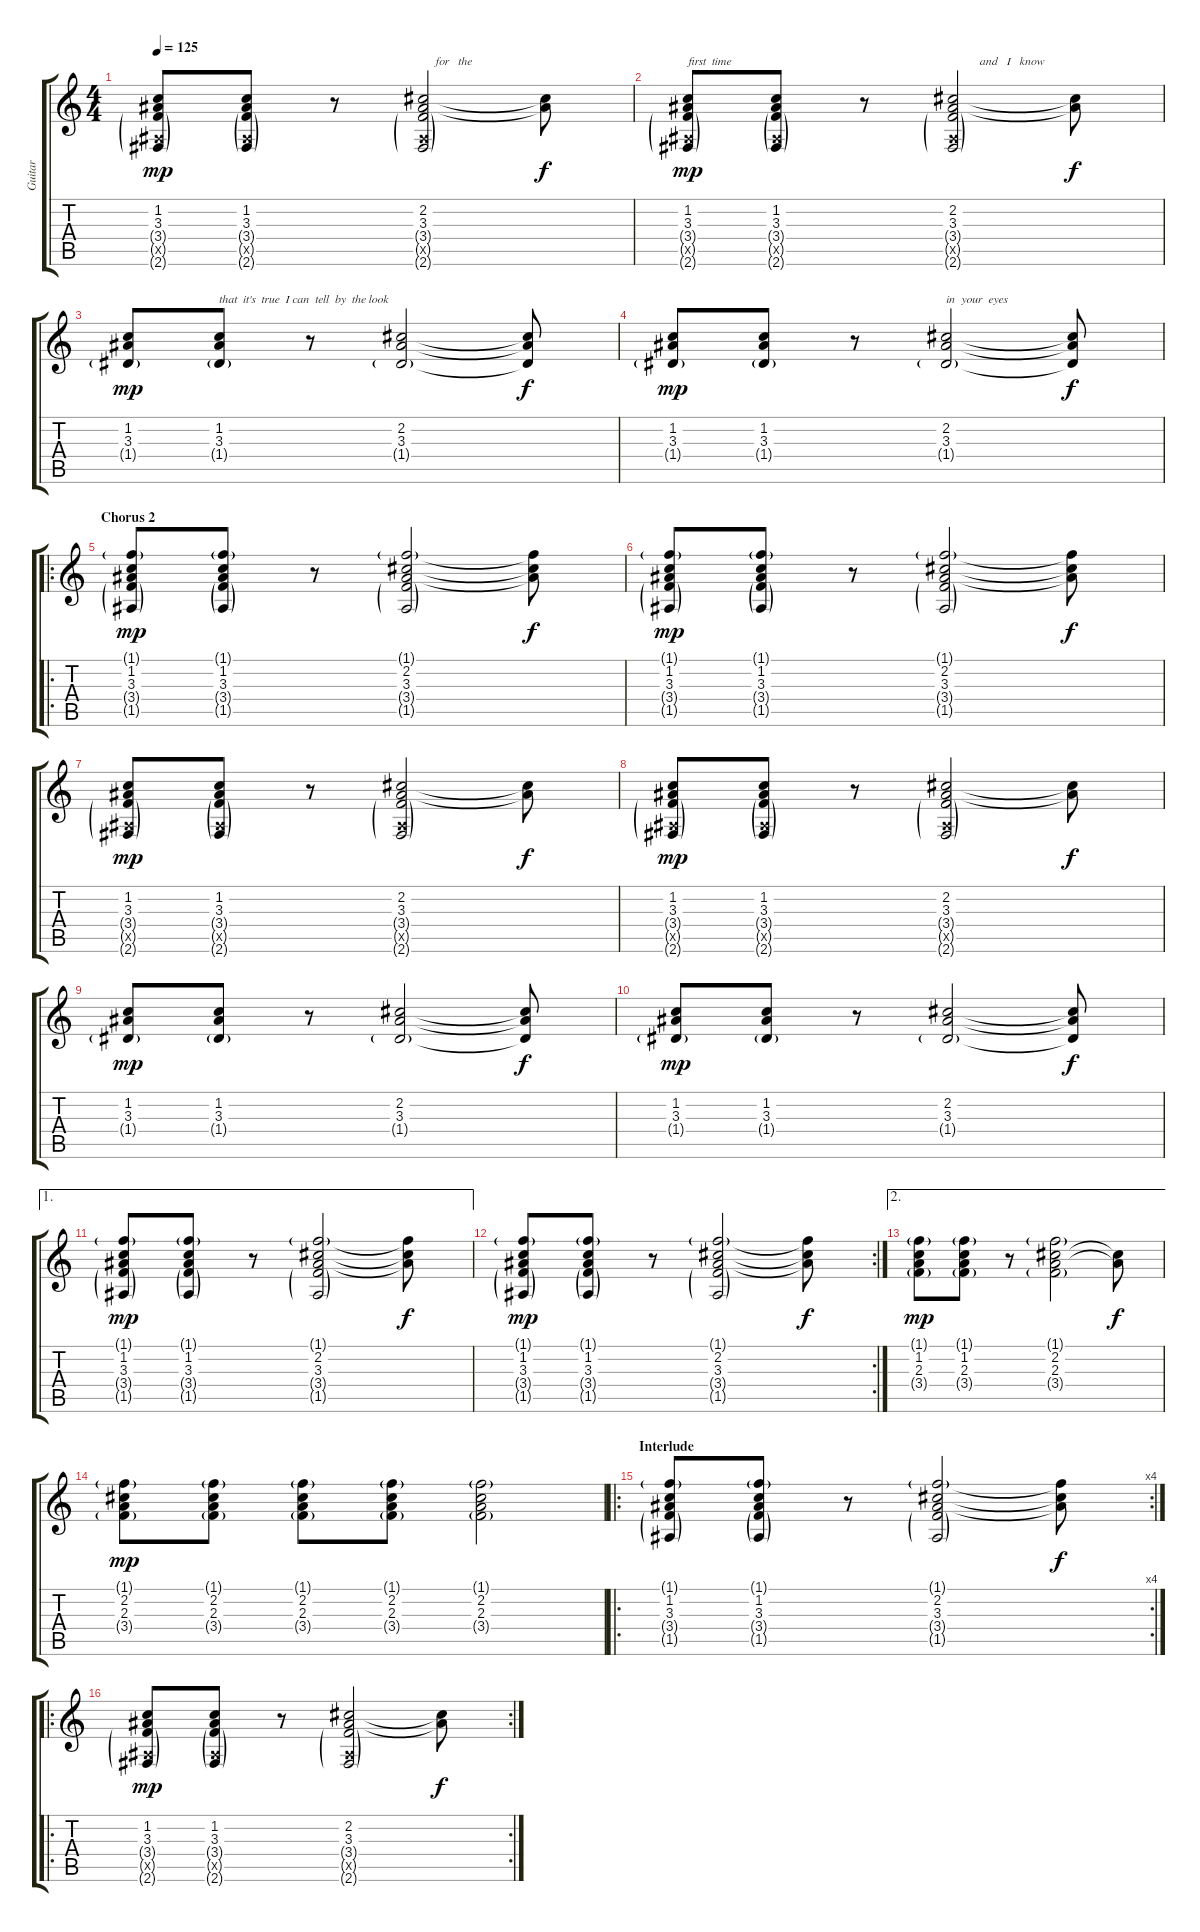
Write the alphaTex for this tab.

\track ("Guitar" "Guitar") {instrument electricguitarjazz}
\staff {score tabs}
\tuning (E4 B3 G3 D3 A2 E2) {hide}
\ts (4 4)
\tempo 125
\clef g2
\ks c
(1.2 3.3 3.4{g} 1.5{g x} 2.6{g}).8{dy mp} (1.2 3.3 3.4{g} 1.5{g x} 2.6{g}).8 r.8 (2.2 3.3 3.4{g} 1.5{g x} 2.6{g}).2{txt "    for   the"} (2.2{t} 3.3{t}).8{dy f} |
(1.2 3.3 3.4{g} 1.5{g x} 2.6{g}).8{txt "first  time" dy mp} (1.2 3.3 3.4{g} 1.5{g x} 2.6{g}).8 r.8 (2.2 3.3 3.4{g} 1.5{g x} 2.6{g}).2{txt "         and   I   know "} (2.2{t} 3.3{t}).8{dy f} |
(1.2 3.3 1.4{g}).8{dy mp} (1.2 3.3 1.4{g}).8{txt "that  it's  true  I can  tell  by  the look"} r.8 (2.2 3.3 1.4{g}).2 (2.2{t} 3.3{t} 1.4{t}).8{dy f} |
(1.2 3.3 1.4{g}).8{dy mp} (1.2 3.3 1.4{g}).8 r.8 (2.2 3.3 1.4{g}).2{txt "in  your  eyes"} (2.2{t} 3.3{t} 1.4{t}).8{dy f} |
\ro
\section ("" "Chorus 2")
(1.1{g} 1.2 3.3 3.4{g} 1.5{g}).8{dy mp} (1.1{g} 1.2 3.3 3.4{g} 1.5{g}).8 r.8 (1.1{g} 2.2 3.3 3.4{g} 1.5{g}).2 (1.1{t} 2.2{t} 3.3{t}).8{dy f} |
(1.1{g} 1.2 3.3 3.4{g} 1.5{g}).8{dy mp} (1.1{g} 1.2 3.3 3.4{g} 1.5{g}).8 r.8 (1.1{g} 2.2 3.3 3.4{g} 1.5{g}).2 (1.1{t} 2.2{t} 3.3{t}).8{dy f} |
(1.2 3.3 3.4{g} 1.5{g x} 2.6{g}).8{dy mp} (1.2 3.3 3.4{g} 1.5{g x} 2.6{g}).8 r.8 (2.2 3.3 3.4{g} 1.5{g x} 2.6{g}).2 (2.2{t} 3.3{t}).8{dy f} |
(1.2 3.3 3.4{g} 1.5{g x} 2.6{g}).8{dy mp} (1.2 3.3 3.4{g} 1.5{g x} 2.6{g}).8 r.8 (2.2 3.3 3.4{g} 1.5{g x} 2.6{g}).2 (2.2{t} 3.3{t}).8{dy f} |
(1.2 3.3 1.4{g}).8{dy mp} (1.2 3.3 1.4{g}).8 r.8 (2.2 3.3 1.4{g}).2 (2.2{t} 3.3{t} 1.4{t}).8{dy f} |
(1.2 3.3 1.4{g}).8{dy mp} (1.2 3.3 1.4{g}).8 r.8 (2.2 3.3 1.4{g}).2 (2.2{t} 3.3{t} 1.4{t}).8{dy f} |
\ae 1
(1.1{g} 1.2 3.3 3.4{g} 1.5{g}).8{dy mp} (1.1{g} 1.2 3.3 3.4{g} 1.5{g}).8 r.8 (1.1{g} 2.2 3.3 3.4{g} 1.5{g}).2 (1.1{t} 2.2{t} 3.3{t}).8{dy f} |
\rc 2
(1.1{g} 1.2 3.3 3.4{g} 1.5{g}).8{dy mp} (1.1{g} 1.2 3.3 3.4{g} 1.5{g}).8 r.8 (1.1{g} 2.2 3.3 3.4{g} 1.5{g}).2 (1.1{t} 2.2{t} 3.3{t}).8{dy f} |
\ae 2
(1.1{g} 1.2 2.3 3.4{g}).8{dy mp} (1.1{g} 1.2 2.3 3.4{g}).8 r.8 (1.1{g} 2.2 2.3 3.4{g}).2 (2.2{t} 2.3{t}).8{dy f} |
(1.1{g} 2.2 2.3 3.4{g}).8{dy mp} (1.1{g} 2.2 2.3 3.4{g}).8 (1.1{g} 2.2 2.3 3.4{g}).8 (1.1{g} 2.2 2.3 3.4{g}).8 (1.1{g} 2.2 2.3 3.4{g}).2 |
\ro
\rc 4
\section ("" "Interlude")
(1.1{g} 1.2 3.3 3.4{g} 1.5{g}).8 (1.1{g} 1.2 3.3 3.4{g} 1.5{g}).8 r.8 (1.1{g} 2.2 3.3 3.4{g} 1.5{g}).2 (1.1{t} 2.2{t} 3.3{t}).8{dy f} |
\ro
\rc 2
(1.2 3.3 3.4{g} 1.5{g x} 2.6{g}).8{dy mp} (1.2 3.3 3.4{g} 1.5{g x} 2.6{g}).8 r.8 (2.2 3.3 3.4{g} 1.5{g x} 2.6{g}).2 (2.2{t} 3.3{t}).8{dy f}
